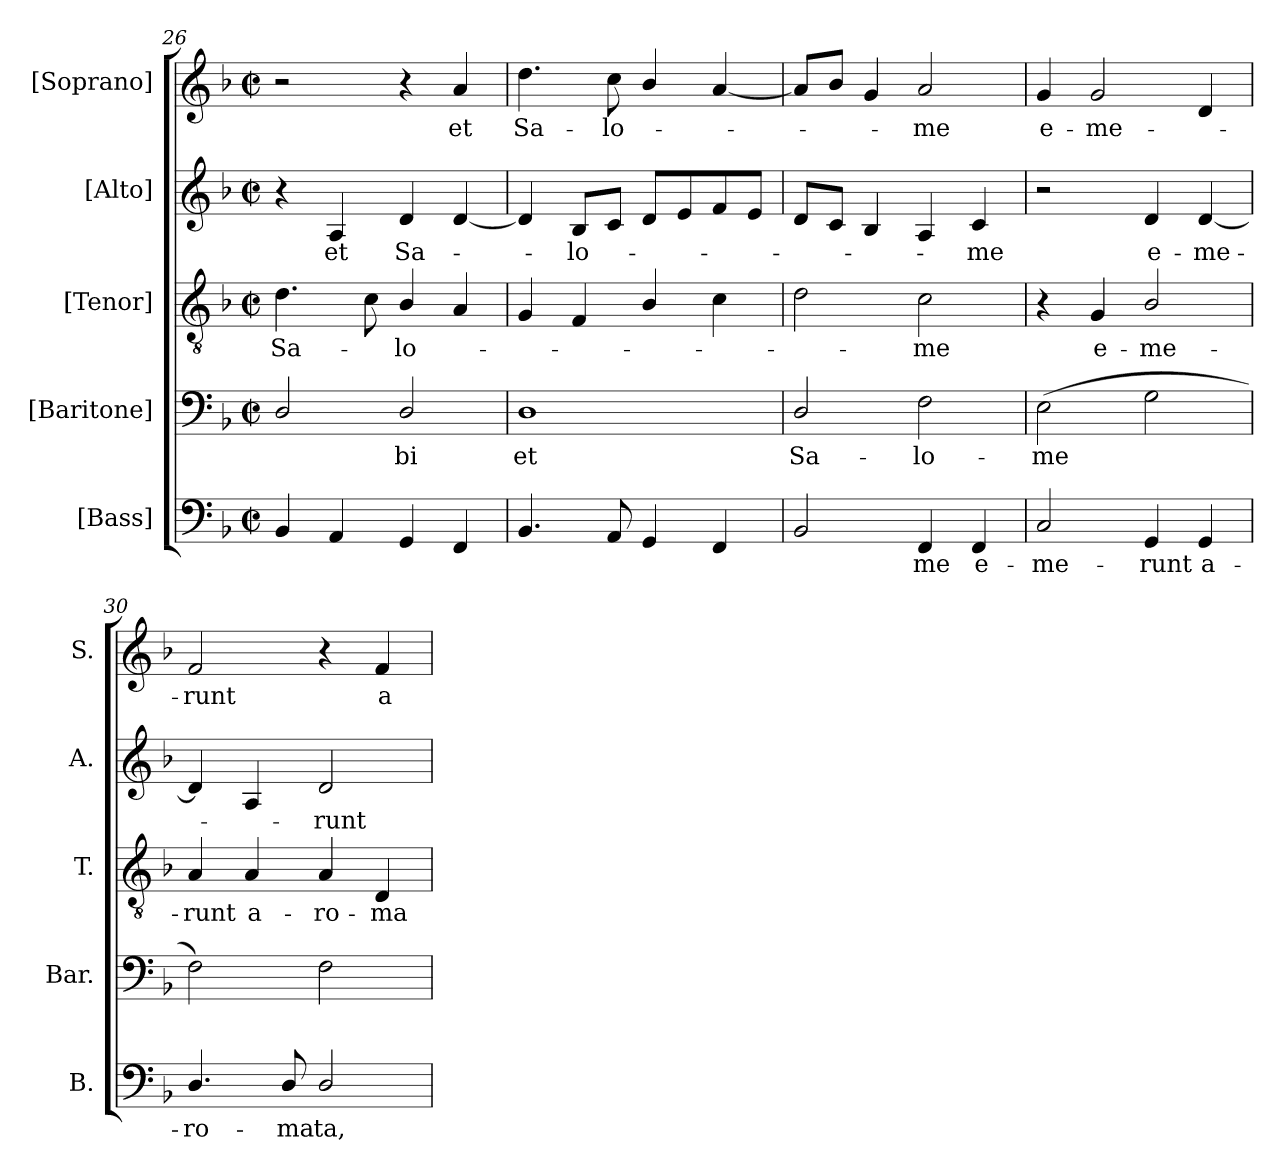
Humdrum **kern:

**kern	**text	**kern	**text	**kern	**text	**kern	**text	**kern	**text
*part5	*part5	*part4	*part4	*part3	*part3	*part2	*part2	*part1	*part1
*staff5	*staff5	*staff4	*staff4	*staff3	*staff3	*staff2	*staff2	*staff1	*staff1
*I"[Bass]	*	*I"[Baritone]	*	*I"[Tenor]	*	*I"[Alto]	*	*I"[Soprano]	*
*I'B.	*	*I'Bar.	*	*I'T.	*	*I'A.	*	*I'S.	*
!!LO:PB:g=z
*clefF4	*	*clefF4	*	*clefGv2	*	*clefG2	*	*clefG2	*
*	*	*	*	*ITrd7c12	*	*	*	*	*
*k[b-]	*	*k[b-]	*	*k[b-]	*	*k[b-]	*	*k[b-]	*
*F:	*	*F:	*	*F:	*	*F:	*	*F:	*
*M2/2	*	*M2/2	*	*M2/2	*	*M2/2	*	*M2/2	*
*met(c|)	*	*met(c|)	*	*met(c|)	*	*met(c|)	*	*met(c|)	*
=26	=26	=26	=26	=26	=26	=26	=26	=26	=26
!	!	!	!	!	!LO:LY:b:color=#000000	!	!	!	!
4BB-i/	.	2Di/	.	4.Di\	Sa-	4r	.	2r	.
!	!	!	!	!	!	!	!LO:LY:b:color=#000000	!	!
4AAi/	.	.	.	.	.	4Ai/	et	.	.
.	.	.	.	8Ci\	.	.	.	.	.
!	!	!	!LO:LY:b:color=#000000	!	!	!	!	!	!
!	!	!	!	!	!LO:LY:b:color=#000000	!	!	!	!
!	!	!	!	!	!	!	!LO:LY:b:color=#000000	!	!
4GGi/	.	2Di/	-bi	4BB-i/	-lo-	4di/	Sa-	4r	.
!	!	!	!	!	!	!	!	!	!LO:LY:b:color=#000000
4FFi/	.	.	.	4AAi/	.	[4di/	.	4ai/	et
=27	=27	=27	=27	=27	=27	=27	=27	=27	=27
!	!	!	!LO:LY:b:color=#000000	!	!	!	!	!	!
!	!	!	!	!	!	!	!	!	!LO:LY:b:color=#000000
4.BB-i/	.	1Di	et	4GGi/	.	4di/]	.	4.ddi\	Sa-
!	!	!	!	!	!	!	!LO:LY:b:color=#000000	!	!
.	.	.	.	4FFi/	.	8B-i/L	-lo-	.	.
!	!	!	!	!	!	!	!	!	!LO:LY:b:color=#000000
8AAi/	.	.	.	.	.	8ci/J	.	8cci\	-lo-
4GGi/	.	.	.	4BB-i/	.	8di/L	.	4b-i/	.
.	.	.	.	.	.	8ei/	.	.	.
4FFi/	.	.	.	4Ci\	.	8fi/	.	[4ai/	.
.	.	.	.	.	.	8ei/J	.	.	.
=28	=28	=28	=28	=28	=28	=28	=28	=28	=28
!	!	!	!LO:LY:b:color=#000000	!	!	!	!	!	!
2BB-i/	.	2Di/	Sa-	2Di\	.	8di/L	.	8ai/L]	.
.	.	.	.	.	.	8ci/J	.	8b-i/J	.
.	.	.	.	.	.	4B-i/	.	4gi/	.
!	!LO:LY:b:color=#000000	!	!	!	!	!	!	!	!
!	!	!	!LO:LY:b:color=#000000	!	!	!	!	!	!
!	!	!	!	!	!LO:LY:b:color=#000000	!	!	!	!
!	!	!	!	!	!	!	!	!	!LO:LY:b:color=#000000
4FFi/	-me	2Fi\	-lo-	2Ci\	-me	4Ai/	.	2ai/	-me
!	!LO:LY:b:color=#000000	!	!	!	!	!	!	!	!
!	!	!	!	!	!	!	!LO:LY:b:color=#000000	!	!
4FFi/	e-	.	.	.	.	4ci/	-me	.	.
=29	=29	=29	=29	=29	=29	=29	=29	=29	=29
!	!LO:LY:b:color=#000000	!	!	!	!	!	!	!	!
!	!	!	!LO:LY:b:color=#000000	!	!	!	!	!	!
!	!	!	!	!	!	!	!	!	!LO:LY:b:color=#000000
2Ci/	-me-	(2Ei\	-me	4r	.	2r	.	4gi/	e-
!	!	!	!	!	!LO:LY:b:color=#000000	!	!	!	!
!	!	!	!	!	!	!	!	!	!LO:LY:b:color=#000000
.	.	.	.	4GGi/	e-	.	.	2gi/	-me-
!	!LO:LY:b:color=#000000	!	!	!	!	!	!	!	!
!	!	!	!	!	!LO:LY:b:color=#000000	!	!	!	!
!	!	!	!	!	!	!	!LO:LY:b:color=#000000	!	!
4GGi/	-runt	2Gi\	.	2BB-i/	-me-	4di/	e-	.	.
!	!LO:LY:b:color=#000000	!	!	!	!	!	!	!	!
!	!	!	!	!	!	!	!LO:LY:b:color=#000000	!	!
4GGi/	a-	.	.	.	.	[4di/	-me-	4di/	.
=30	=30	=30	=30	=30	=30	=30	=30	=30	=30
!	!LO:LY:b:color=#000000	!	!	!	!	!	!	!	!
!	!	!	!	!	!LO:LY:b:color=#000000	!	!	!	!
!	!	!	!	!	!	!	!	!	!LO:LY:b:color=#000000
4.Di/	-ro-	2Fi\)	.	4AAi/	-runt	4di/]	.	2fi/	-runt
!	!	!	!	!	!LO:LY:b:color=#000000	!	!	!	!
.	.	.	.	4AAi/	a-	4Ai/	.	.	.
!	!LO:LY:b:color=#000000	!	!	!	!	!	!	!	!
8Di/	-ma	.	.	.	.	.	.	.	.
!	!LO:LY:b:color=#000000	!	!	!	!	!	!	!	!
!	!	!	!	!	!LO:LY:b:color=#000000	!	!	!	!
!	!	!	!	!	!	!	!LO:LY:b:color=#000000	!	!
2Di/	ta,	2Fi\	.	4AAi/	-ro-	2di/	-runt	4r	.
!	!	!	!	!	!LO:LY:b:color=#000000	!	!	!	!
!	!	!	!	!	!	!	!	!	!LO:LY:b:color=#000000
.	.	.	.	4DDi/	-ma-	.	.	4fi/	a-
=	=	=	=	=	=	=	=	=	=
*-	*-	*-	*-	*-	*-	*-	*-	*-	*-
